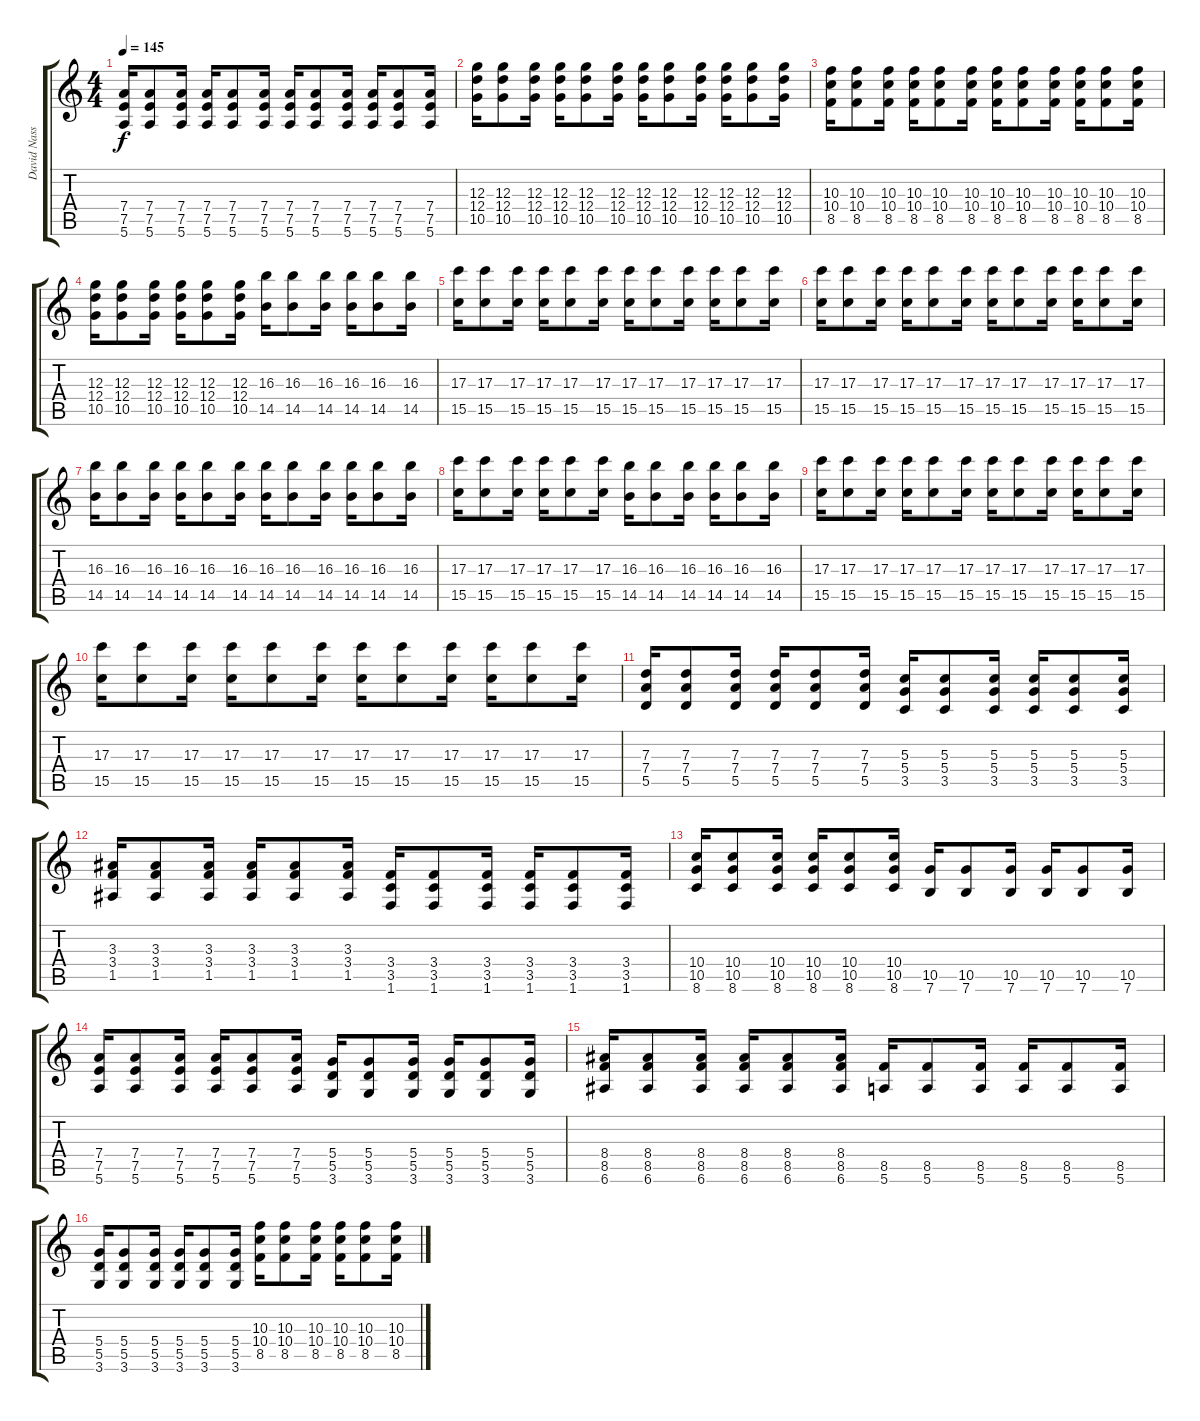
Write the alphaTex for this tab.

\track ("David Nassie" "David Nass") {instrument overdrivenguitar}
\staff {score tabs}
\tuning (E4 B3 G3 D3 A2 E2) {hide}
\ts (4 4)
\tempo 145
\clef g2
\ks c
(7.4 7.5 5.6).16{dy f} (7.4 7.5 5.6).8 (7.4 7.5 5.6).16 (7.4 7.5 5.6).16 (7.4 7.5 5.6).8 (7.4 7.5 5.6).16 (7.4 7.5 5.6).16 (7.4 7.5 5.6).8 (7.4 7.5 5.6).16 (7.4 7.5 5.6).16 (7.4 7.5 5.6).8 (7.4 7.5 5.6).16 |
(12.3 12.4 10.5).16 (12.3 12.4 10.5).8 (12.3 12.4 10.5).16 (12.3 12.4 10.5).16 (12.3 12.4 10.5).8 (12.3 12.4 10.5).16 (12.3 12.4 10.5).16 (12.3 12.4 10.5).8 (12.3 12.4 10.5).16 (12.3 12.4 10.5).16 (12.3 12.4 10.5).8 (12.3 12.4 10.5).16 |
(10.3 10.4 8.5).16 (10.3 10.4 8.5).8 (10.3 10.4 8.5).16 (10.3 10.4 8.5).16 (10.3 10.4 8.5).8 (10.3 10.4 8.5).16 (10.3 10.4 8.5).16 (10.3 10.4 8.5).8 (10.3 10.4 8.5).16 (10.3 10.4 8.5).16 (10.3 10.4 8.5).8 (10.3 10.4 8.5).16 |
(12.3 12.4 10.5).16 (12.3 12.4 10.5).8 (12.3 12.4 10.5).16 (12.3 12.4 10.5).16 (12.3 12.4 10.5).8 (12.3 12.4 10.5).16 (16.3 14.5).16 (16.3 14.5).8 (16.3 14.5).16 (16.3 14.5).16 (16.3 14.5).8 (16.3 14.5).16 |
(17.3 15.5).16 (17.3 15.5).8 (17.3 15.5).16 (17.3 15.5).16 (17.3 15.5).8 (17.3 15.5).16 (17.3 15.5).16 (17.3 15.5).8 (17.3 15.5).16 (17.3 15.5).16 (17.3 15.5).8 (17.3 15.5).16 |
(17.3 15.5).16 (17.3 15.5).8 (17.3 15.5).16 (17.3 15.5).16 (17.3 15.5).8 (17.3 15.5).16 (17.3 15.5).16 (17.3 15.5).8 (17.3 15.5).16 (17.3 15.5).16 (17.3 15.5).8 (17.3 15.5).16 |
(16.3 14.5).16 (16.3 14.5).8 (16.3 14.5).16 (16.3 14.5).16 (16.3 14.5).8 (16.3 14.5).16 (16.3 14.5).16 (16.3 14.5).8 (16.3 14.5).16 (16.3 14.5).16 (16.3 14.5).8 (16.3 14.5).16 |
(17.3 15.5).16 (17.3 15.5).8 (17.3 15.5).16 (17.3 15.5).16 (17.3 15.5).8 (17.3 15.5).16 (16.3 14.5).16 (16.3 14.5).8 (16.3 14.5).16 (16.3 14.5).16 (16.3 14.5).8 (16.3 14.5).16 |
(17.3 15.5).16 (17.3 15.5).8 (17.3 15.5).16 (17.3 15.5).16 (17.3 15.5).8 (17.3 15.5).16 (17.3 15.5).16 (17.3 15.5).8 (17.3 15.5).16 (17.3 15.5).16 (17.3 15.5).8 (17.3 15.5).16 |
(17.3 15.5).16 (17.3 15.5).8 (17.3 15.5).16 (17.3 15.5).16 (17.3 15.5).8 (17.3 15.5).16 (17.3 15.5).16 (17.3 15.5).8 (17.3 15.5).16 (17.3 15.5).16 (17.3 15.5).8 (17.3 15.5).16 |
(7.3 7.4 5.5).16 (7.3 7.4 5.5).8 (7.3 7.4 5.5).16 (7.3 7.4 5.5).16 (7.3 7.4 5.5).8 (7.3 7.4 5.5).16 (5.3 5.4 3.5).16 (5.3 5.4 3.5).8 (5.3 5.4 3.5).16 (5.3 5.4 3.5).16 (5.3 5.4 3.5).8 (5.3 5.4 3.5).16 |
(3.3 3.4 1.5).16 (3.3 3.4 1.5).8 (3.3 3.4 1.5).16 (3.3 3.4 1.5).16 (3.3 3.4 1.5).8 (3.3 3.4 1.5).16 (3.4 3.5 1.6).16 (3.4 3.5 1.6).8 (3.4 3.5 1.6).16 (3.4 3.5 1.6).16 (3.4 3.5 1.6).8 (3.4 3.5 1.6).16 |
(10.4 10.5 8.6).16 (10.4 10.5 8.6).8 (10.4 10.5 8.6).16 (10.4 10.5 8.6).16 (10.4 10.5 8.6).8 (10.4 10.5 8.6).16 (10.5 7.6).16 (10.5 7.6).8 (10.5 7.6).16 (10.5 7.6).16 (10.5 7.6).8 (10.5 7.6).16 |
(7.4 7.5 5.6).16 (7.4 7.5 5.6).8 (7.4 7.5 5.6).16 (7.4 7.5 5.6).16 (7.4 7.5 5.6).8 (7.4 7.5 5.6).16 (5.4 5.5 3.6).16 (5.4 5.5 3.6).8 (5.4 5.5 3.6).16 (5.4 5.5 3.6).16 (5.4 5.5 3.6).8 (5.4 5.5 3.6).16 |
(8.4 8.5 6.6).16 (8.4 8.5 6.6).8 (8.4 8.5 6.6).16 (8.4 8.5 6.6).16 (8.4 8.5 6.6).8 (8.4 8.5 6.6).16 (8.5 5.6).16 (8.5 5.6).8 (8.5 5.6).16 (8.5 5.6).16 (8.5 5.6).8 (8.5 5.6).16 |
(5.4 5.5 3.6).16 (5.4 5.5 3.6).8 (5.4 5.5 3.6).16 (5.4 5.5 3.6).16 (5.4 5.5 3.6).8 (5.4 5.5 3.6).16 (10.3 10.4 8.5).16 (10.3 10.4 8.5).8 (10.3 10.4 8.5).16 (10.3 10.4 8.5).16 (10.3 10.4 8.5).8 (10.3{ss} 10.4 8.5).16
